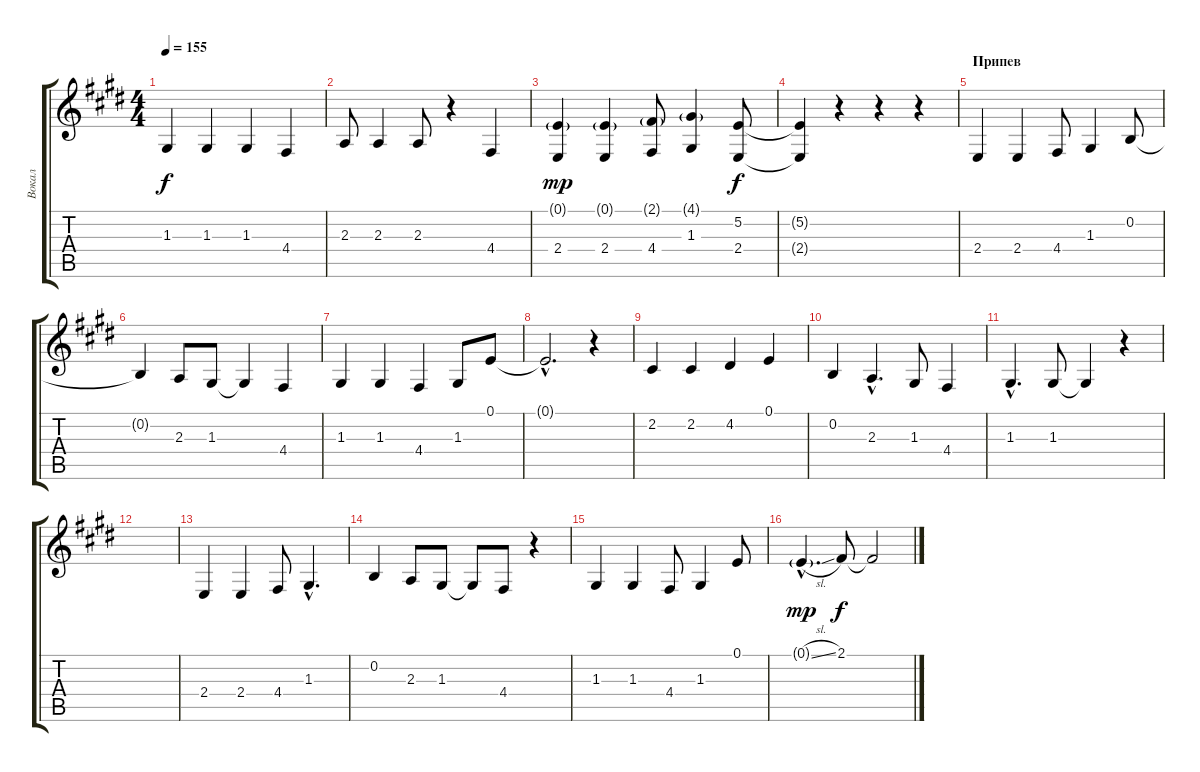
\track ("Вокал" "Вокал") {instrument viola}
\staff {score tabs}
\tuning (E4 B3 G3 D3 A2 E2) {hide}
\ts (4 4)
\tempo 155
\clef g2
\ks e
1.3.4{dy f} 1.3.4 1.3.4 4.4.4 |
2.3.8 2.3.4 2.3.8 r.4 4.4.4 |
(0.1{g} 2.4).4{dy mp} (0.1{g} 2.4).4 (2.1{g} 4.4).8 (4.1{g} 1.3).4 (5.2 2.4).8{dy f} |
(5.2{t} 2.4{t}).4 r.4 r.4 r.4 |
\section ("" "Припев")
2.4.4 2.4.4 4.4.8 1.3.4 0.2.8 |
0.2{t}.4 2.3.8 1.3.8 1.3{t}.4 4.4.4 |
1.3.4 1.3.4 4.4.4 1.3.8 0.1.8 |
0.1{hac t}.2{d} r.4 |
2.2.4 2.2.4 4.2.4 0.1.4 |
0.2.4 2.3{hac}.4{d} 1.3.8 4.4.4 |
1.3{hac}.4{d} 1.3.8 1.3{t}.4 r.4 |
|
2.4.4 2.4.4 4.4.8 1.3{hac}.4{d} |
0.2.4 2.3.8 1.3.8 1.3{t}.8 4.4.8 r.4 |
1.3.4 1.3.4 4.4.8 1.3.4 0.1.8 |
0.1{sl g hac}.4{d dy mp} 2.1.8{dy f} 2.1{t}.2
